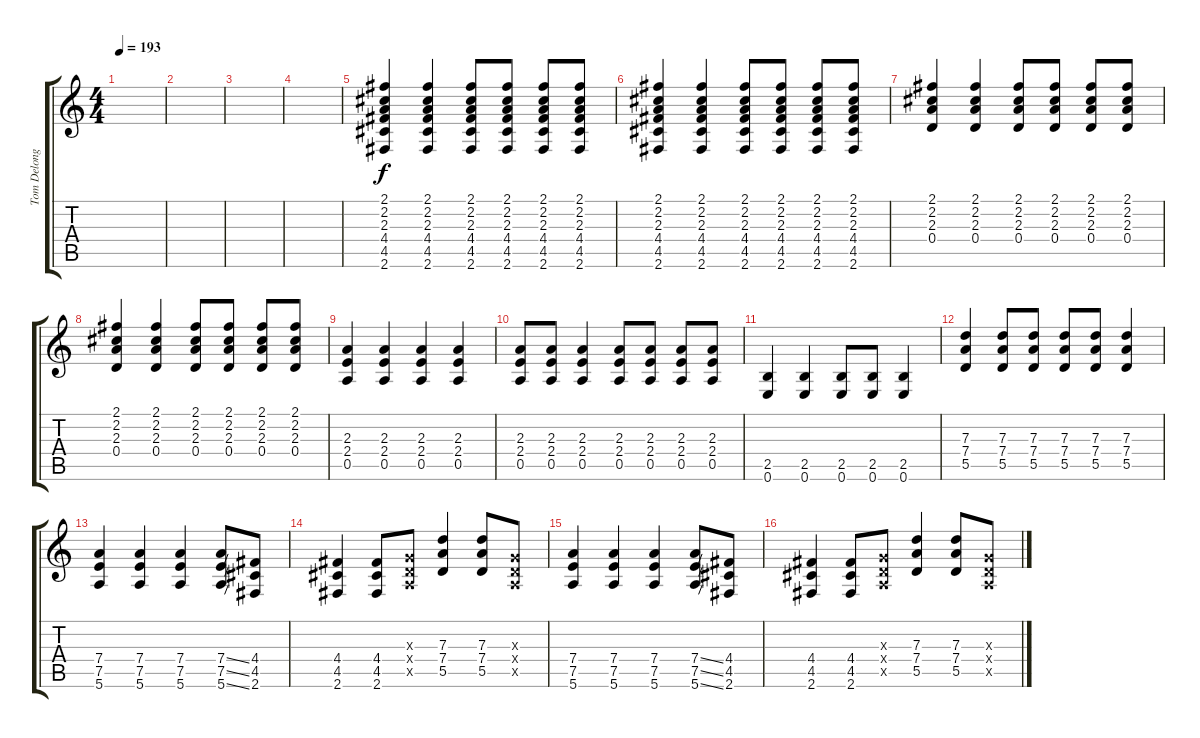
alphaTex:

\track ("Tom Delong (Distortion 1)" "Tom Delong") {instrument distortionguitar}
\staff {score tabs}
\tuning (E4 B3 G3 D3 A2 E2) {hide}
\ts (4 4)
\tempo 193
\clef g2
\ks c
|
|
|
|
(2.1 2.2 2.3 4.4 4.5 2.6).4 (2.1 2.2 2.3 4.4 4.5 2.6).4 (2.1 2.2 2.3 4.4 4.5 2.6).8 (2.1 2.2 2.3 4.4 4.5 2.6).8 (2.1 2.2 2.3 4.4 4.5 2.6).8 (2.1 2.2 2.3 4.4 4.5 2.6).8 |
(2.1 2.2 2.3 4.4 4.5 2.6).4 (2.1 2.2 2.3 4.4 4.5 2.6).4 (2.1 2.2 2.3 4.4 4.5 2.6).8 (2.1 2.2 2.3 4.4 4.5 2.6).8 (2.1 2.2 2.3 4.4 4.5 2.6).8 (2.1 2.2 2.3 4.4 4.5 2.6).8 |
(2.1 2.2 2.3 0.4).4 (2.1 2.2 2.3 0.4).4 (2.1 2.2 2.3 0.4).8 (2.1 2.2 2.3 0.4).8 (2.1 2.2 2.3 0.4).8 (2.1 2.2 2.3 0.4).8 |
(2.1 2.2 2.3 0.4).4 (2.1 2.2 2.3 0.4).4 (2.1 2.2 2.3 0.4).8 (2.1 2.2 2.3 0.4).8 (2.1 2.2 2.3 0.4).8 (2.1 2.2 2.3 0.4).8 |
(2.3 2.4 0.5).4 (2.3 2.4 0.5).4 (2.3 2.4 0.5).4 (2.3 2.4 0.5).4 |
(2.3 2.4 0.5).8 (2.3 2.4 0.5).8 (2.3 2.4 0.5).4 (2.3 2.4 0.5).8 (2.3 2.4 0.5).8 (2.3 2.4 0.5).8 (2.3 2.4 0.5).8 |
(2.5 0.6).4 (2.5 0.6).4 (2.5 0.6).8 (2.5 0.6).8 (2.5 0.6).4 |
(7.3 7.4 5.5).4 (7.3 7.4 5.5).8 (7.3 7.4 5.5).8 (7.3 7.4 5.5).8 (7.3 7.4 5.5).8 (7.3 7.4 5.5).4 |
(7.4 7.5 5.6).4 (7.4 7.5 5.6).4 (7.4 7.5 5.6).4 (7.4{ss} 7.5{ss} 5.6{ss}).8 (4.4 4.5 2.6).8 |
(4.4 4.5 2.6).4 (4.4 4.5 2.6).8 (0.3{x} 0.4{x} 0.5{x}).8 (7.3 7.4 5.5).4 (7.3 7.4 5.5).8 (0.3{x} 0.4{x} 0.5{x}).8 |
(7.4 7.5 5.6).4 (7.4 7.5 5.6).4 (7.4 7.5 5.6).4 (7.4{ss} 7.5{ss} 5.6{ss}).8 (4.4 4.5 2.6).8 |
(4.4 4.5 2.6).4 (4.4 4.5 2.6).8 (0.3{x} 0.4{x} 0.5{x}).8 (7.3 7.4 5.5).4 (7.3 7.4 5.5).8 (0.3{x} 0.4{x} 0.5{x}).8
